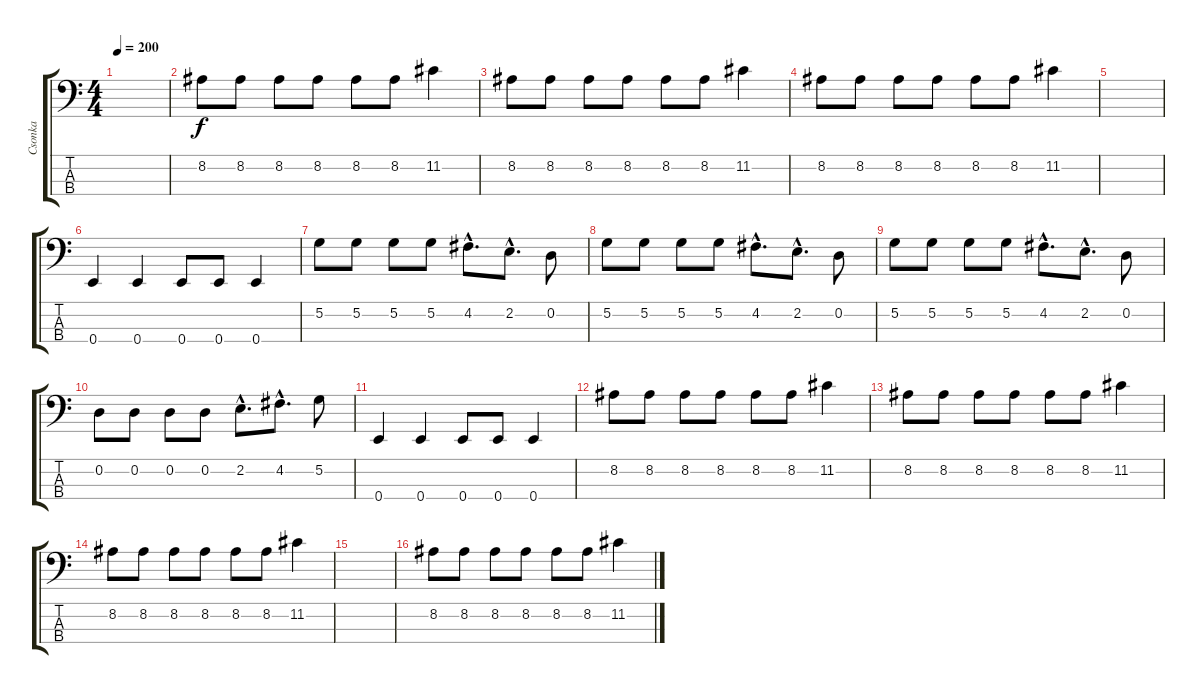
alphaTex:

\track ("Csonka" "Csonka") {instrument electricbasspick}
\staff {score tabs}
\tuning (G2 D2 A1 E1) {hide}
\ts (4 4)
\tempo 200
\clef f4
\ks c
|
8.2.8 8.2.8 8.2.8 8.2.8 8.2.8 8.2.8 11.2.4 |
8.2.8 8.2.8 8.2.8 8.2.8 8.2.8 8.2.8 11.2.4 |
8.2.8 8.2.8 8.2.8 8.2.8 8.2.8 8.2.8 11.2.4 |
|
0.4.4 0.4.4 0.4.8 0.4.8 0.4.4 |
5.2.8 5.2.8 5.2.8 5.2.8 4.2{hac}.8{d} 2.2{hac}.8{d} 0.2.8 |
5.2.8 5.2.8 5.2.8 5.2.8 4.2{hac}.8{d} 2.2{hac}.8{d} 0.2.8 |
5.2.8 5.2.8 5.2.8 5.2.8 4.2{hac}.8{d} 2.2{hac}.8{d} 0.2.8 |
0.2.8 0.2.8 0.2.8 0.2.8 2.2{hac}.8{d} 4.2{hac}.8{d} 5.2.8 |
0.4.4 0.4.4 0.4.8 0.4.8 0.4.4 |
8.2.8 8.2.8 8.2.8 8.2.8 8.2.8 8.2.8 11.2.4 |
8.2.8 8.2.8 8.2.8 8.2.8 8.2.8 8.2.8 11.2.4 |
8.2.8 8.2.8 8.2.8 8.2.8 8.2.8 8.2.8 11.2.4 |
|
8.2.8 8.2.8 8.2.8 8.2.8 8.2.8 8.2.8 11.2.4
